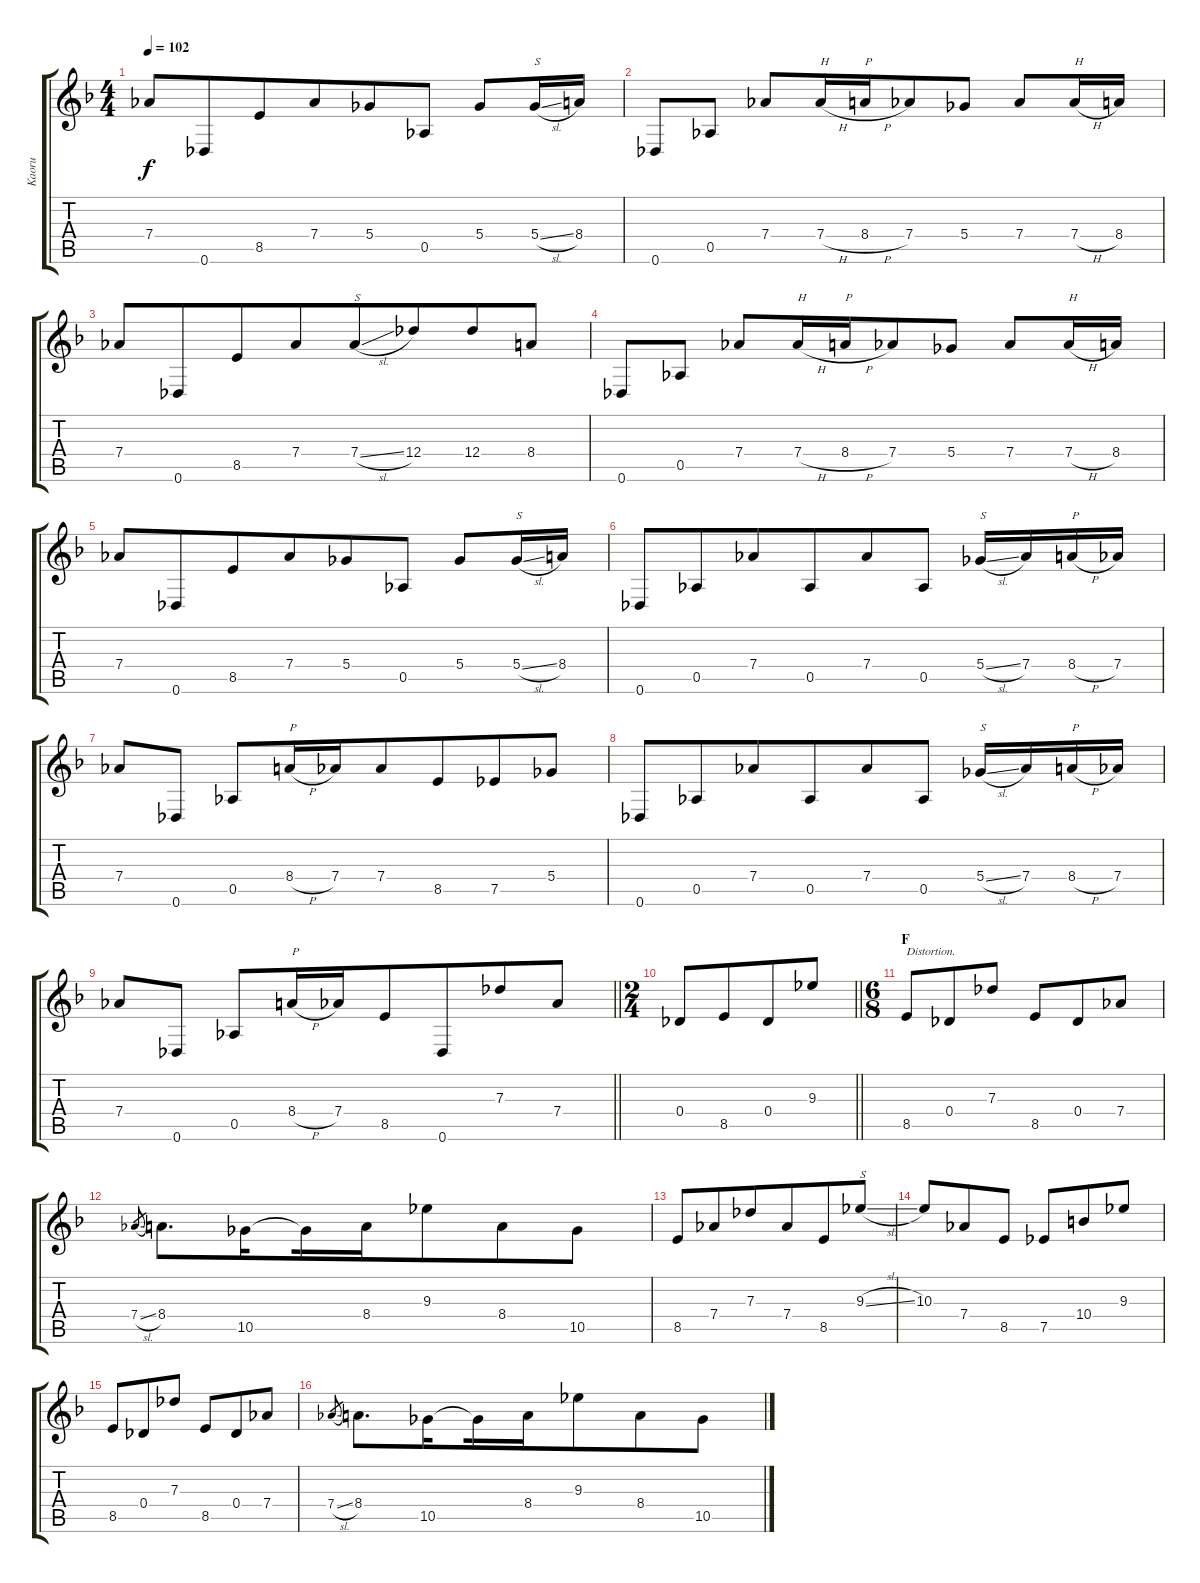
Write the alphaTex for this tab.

\track ("Kaoru" "Kaoru") {instrument acousticguitarsteel}
\staff {score tabs}
\tuning (Eb4 Bb3 Gb3 Db3 Ab2 Db2) {hide}
\ts (4 4)
\tempo 102
\clef g2
\ks f
7.4.8{dy f beam merge} 0.6.8{beam merge} 8.5.8 7.4.8{beam merge} 5.4.8 0.5.8 5.4.8 5.4{sl}.16{txt "S"} 8.4.16 |
0.6.8{beam merge} 0.5.8 7.4.8{beam merge} 7.4{h}.16{txt "H"} 8.4{h}.16{txt "P" beam merge} 7.4.8 5.4.8 7.4.8{beam merge} 7.4{h}.16{txt "H"} 8.4.16 |
7.4.8{beam merge} 0.6.8{beam merge} 8.5.8 7.4.8{beam merge} 7.4{sl}.8{txt "S"} 12.4.8{beam merge} 12.4.8 8.4.8 |
0.6.8{beam merge} 0.5.8 7.4.8{beam merge} 7.4{h}.16{txt "H"} 8.4{h}.16{txt "P" beam merge} 7.4.8 5.4.8 7.4.8{beam merge} 7.4{h}.16{txt "H"} 8.4.16 |
7.4.8{beam merge} 0.6.8{beam merge} 8.5.8 7.4.8{beam merge} 5.4.8 0.5.8 5.4.8 5.4{sl}.16{txt "S"} 8.4.16 |
0.6.8{beam merge} 0.5.8{beam merge} 7.4.8 0.5.8{beam merge} 7.4.8 0.5.8 5.4{sl}.16{txt "S"} 7.4.16{beam merge} 8.4{h}.16{txt "P"} 7.4.16 |
7.4.8{beam merge} 0.6.8 0.5.8 8.4{h}.16{txt "P"} 7.4.16{beam merge} 7.4.8 8.5.8{beam merge} 7.5.8 5.4.8 |
0.6.8{beam merge} 0.5.8{beam merge} 7.4.8 0.5.8{beam merge} 7.4.8 0.5.8 5.4{sl}.16{txt "S"} 7.4.16{beam merge} 8.4{h}.16{txt "P"} 7.4.16 |
\barLineRight lightlight
7.4.8{beam merge} 0.6.8 0.5.8{beam merge} 8.4{h}.16{txt "P"} 7.4.16{beam merge} 8.5.8 0.6.8{beam merge} 7.3.8 7.4.8 |
\ts (2 4)
\barLineRight lightlight
0.4.8{beam merge} 8.5.8{beam merge} 0.4.8 9.3.8 |
\ts (6 8)
\section ("" "F")
8.5.8{txt "Distortion." instrument overdrivenguitar beam merge} 0.4.8 7.3.8 8.5.8{beam merge} 0.4.8 7.4.8 |
7.4{sl}.8{gr} 8.4.8{d beam merge} 10.5.16{beam splitsecondary} 10.5{t}.16 8.4.16{beam merge} 9.3.8 8.4.8{beam merge} 10.5.8 |
8.5.8 7.4.8 7.3.8{beam merge} 7.4.8 8.5.8 9.3{sl}.8{txt "S"} |
10.3.8{beam merge} 7.4.8 8.5.8 7.5.8 10.4.8 9.3.8 |
8.5.8{beam merge} 0.4.8 7.3.8 8.5.8{beam merge} 0.4.8 7.4.8 |
7.4{sl}.8{gr} 8.4.8{d beam merge} 10.5.16{beam splitsecondary} 10.5{t}.16 8.4.16{beam merge} 9.3.8 8.4.8{beam merge} 10.5.8
